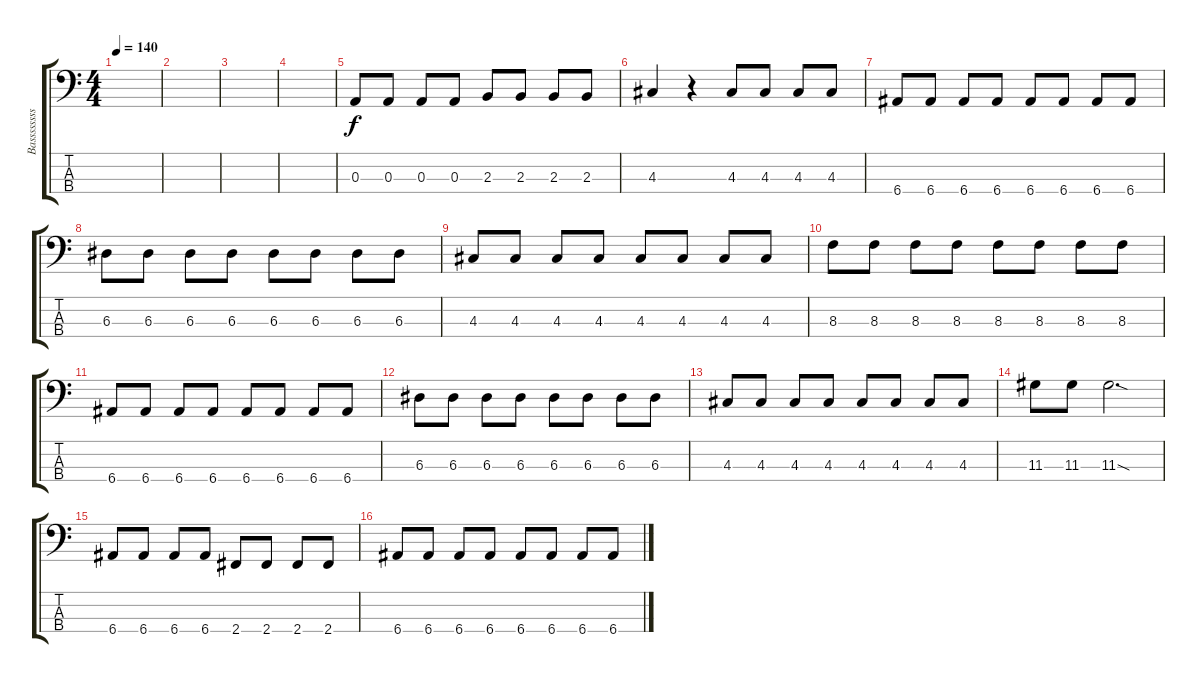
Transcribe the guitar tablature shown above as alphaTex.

\track ("Bassssssssssss" "Bassssssss") {instrument electricbassfinger}
\staff {score tabs}
\tuning (G2 D2 A1 E1) {hide}
\ts (4 4)
\tempo 140
\clef f4
\ks c
|
|
|
|
0.3.8 0.3.8 0.3.8 0.3.8 2.3.8 2.3.8 2.3.8 2.3.8 |
4.3.4 r.4 4.3.8 4.3.8 4.3.8 4.3.8 |
6.4.8 6.4.8 6.4.8 6.4.8 6.4.8 6.4.8 6.4.8 6.4.8 |
6.3.8 6.3.8 6.3.8 6.3.8 6.3.8 6.3.8 6.3.8 6.3.8 |
4.3.8 4.3.8 4.3.8 4.3.8 4.3.8 4.3.8 4.3.8 4.3.8 |
8.3.8 8.3.8 8.3.8 8.3.8 8.3.8 8.3.8 8.3.8 8.3.8 |
6.4.8 6.4.8 6.4.8 6.4.8 6.4.8 6.4.8 6.4.8 6.4.8 |
6.3.8 6.3.8 6.3.8 6.3.8 6.3.8 6.3.8 6.3.8 6.3.8 |
4.3.8 4.3.8 4.3.8 4.3.8 4.3.8 4.3.8 4.3.8 4.3.8 |
11.3.8 11.3.8 11.3{sod}.2{d} |
6.4.8 6.4.8 6.4.8 6.4.8 2.4.8 2.4.8 2.4.8 2.4.8 |
6.4.8 6.4.8 6.4.8 6.4.8 6.4.8 6.4.8 6.4.8 6.4.8
